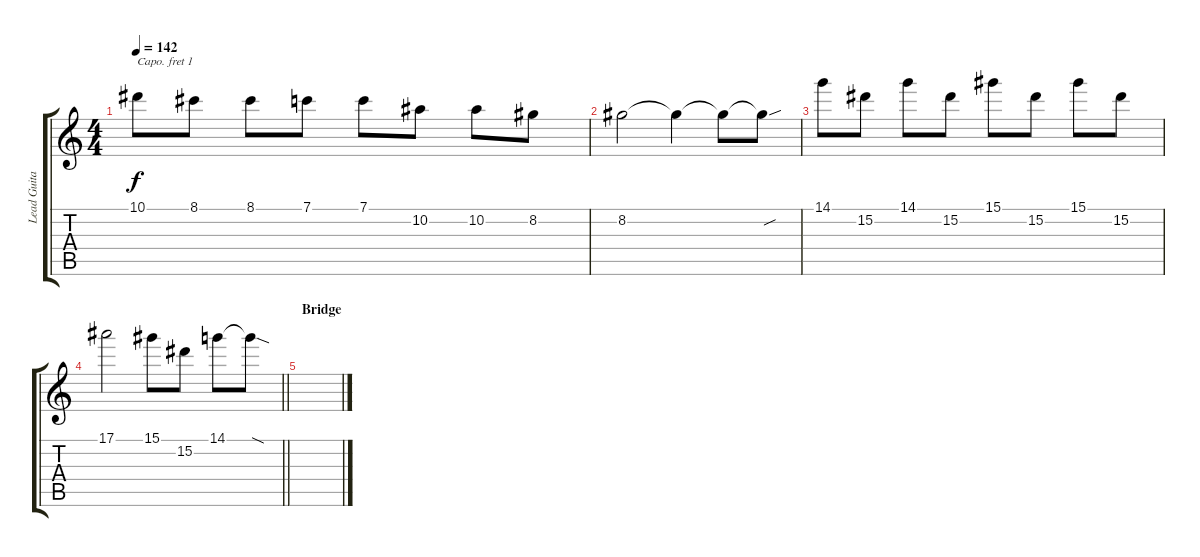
\track ("Lead Guitarist" "Lead Guita") {instrument overdrivenguitar}
\staff {score tabs}
\capo 1
\tuning (E4 B3 G3 D3 A2 E2) {hide}
\ts (4 4)
\tempo 142
\clef g2
\ks c
10.1.8{dy f} 8.1.8 8.1.8 7.1.8 7.1.8 10.2.8 10.2.8 8.2.8 |
8.2.2 8.2{t}.4 8.2{t}.8 8.2{sou t}.8 |
14.1.8 15.2.8 14.1.8 15.2.8 15.1.8 15.2.8 15.1.8 15.2.8 |
\barLineRight lightlight
17.1.2 15.1.8 15.2.8 14.1.8 14.1{sod t}.8 |
\section ("" "Bridge")
